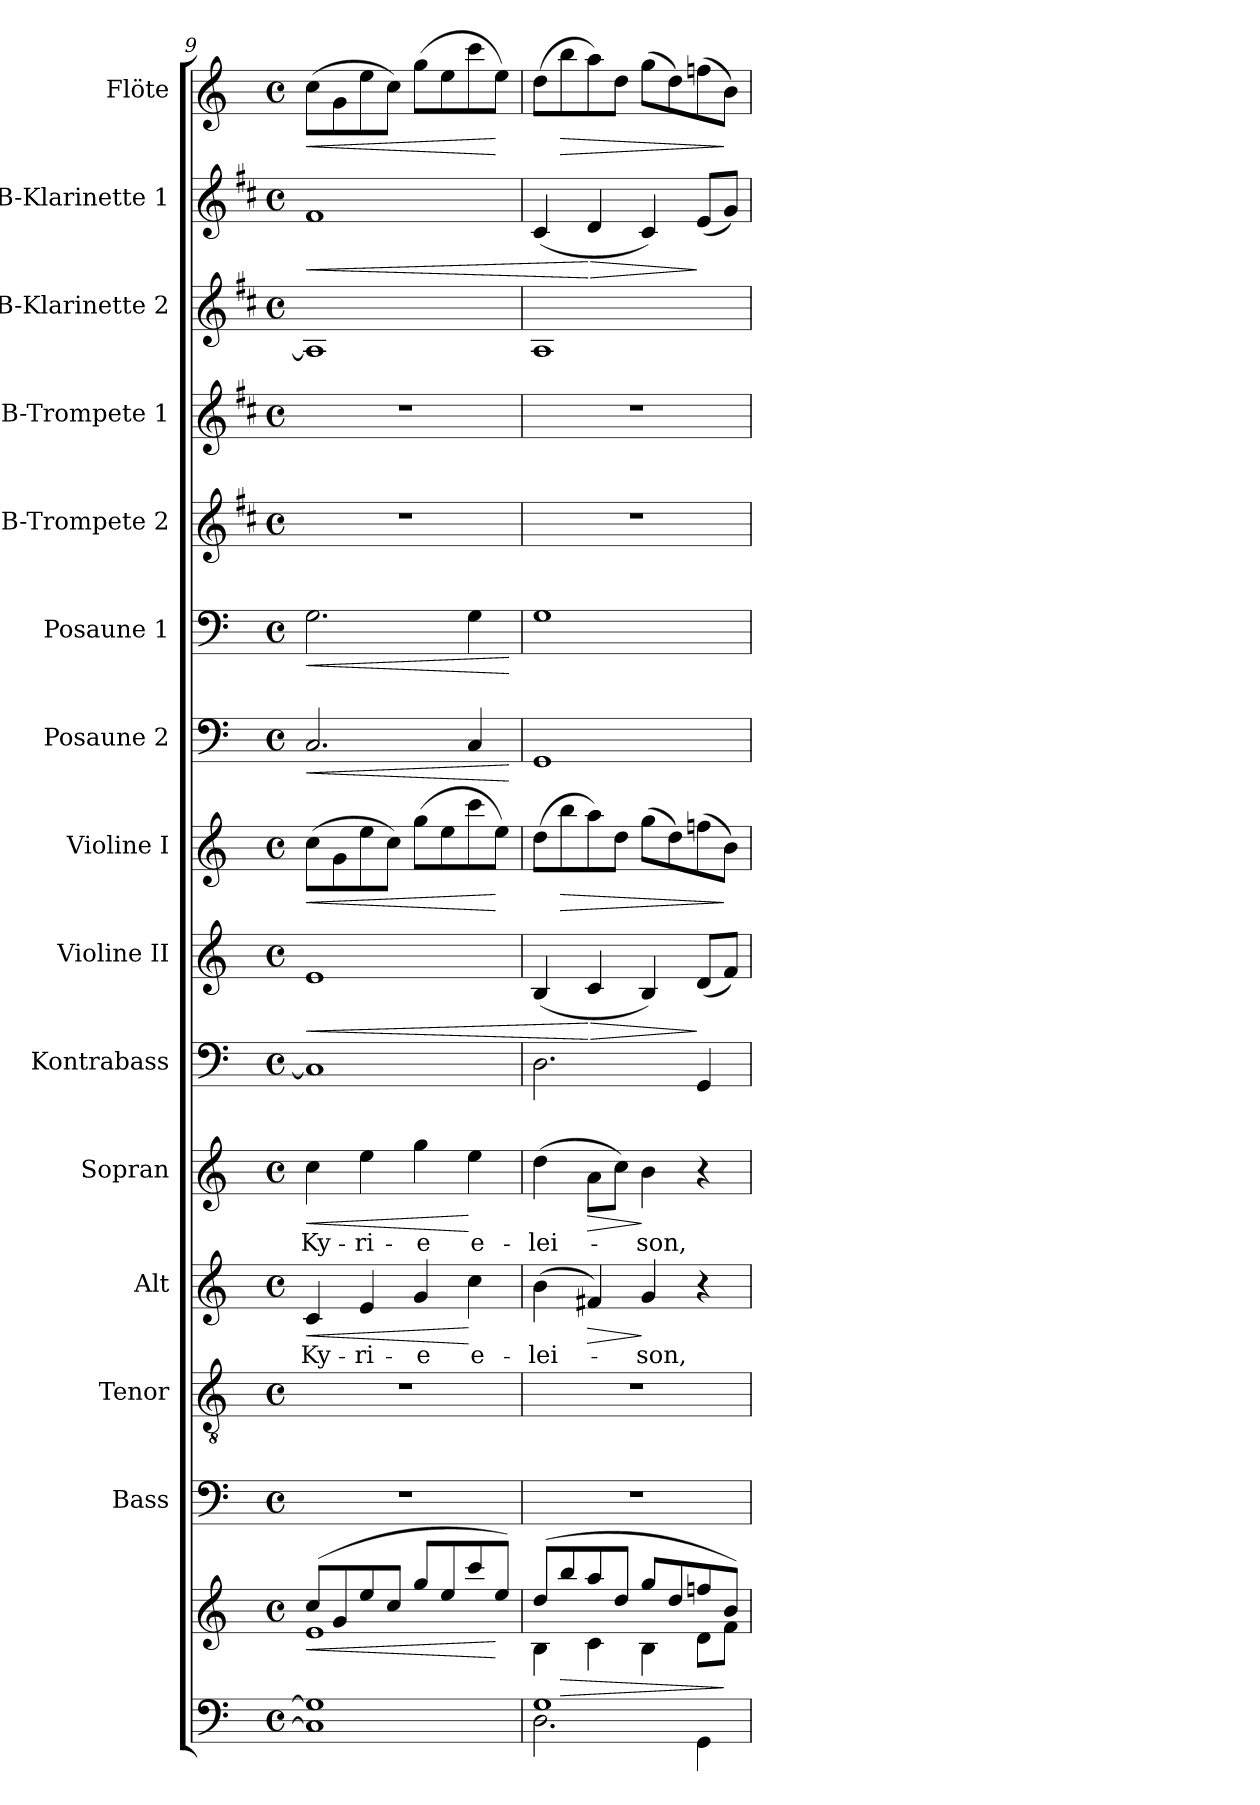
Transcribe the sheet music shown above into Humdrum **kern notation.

**kern	**kern	**dynam	**kern	**kern	**kern	**text	**dynam	**kern	**text	**dynam	**kern	**kern	**dynam	**kern	**dynam	**kern	**dynam	**kern	**dynam	**kern	**kern	**kern	**kern	**dynam	**kern	**dynam
*part15	*part15	*part15	*part14	*part13	*part12	*part12	*part12	*part11	*part11	*part11	*part10	*part9	*part9	*part8	*part8	*part7	*part7	*part6	*part6	*part5	*part4	*part3	*part2	*part2	*part1	*part1
*staff16	*staff15	*staff15/16	*staff14	*staff13	*staff12	*staff12	*staff12	*staff11	*staff11	*staff11	*staff10	*staff9	*staff9	*staff8	*staff8	*staff7	*staff7	*staff6	*staff6	*staff5	*staff4	*staff3	*staff2	*staff2	*staff1	*staff1
*	*	*	*I"Bass	*I"Tenor	*I"Alt	*	*	*I"Sopran	*	*	*I"Kontrabass	*I"Violine II	*	*I"Violine I	*	*I"Posaune 2	*	*I"Posaune 1	*	*I"B-Trompete 2	*I"B-Trompete 1	*I"B-Klarinette 2	*I"B-Klarinette 1	*	*I"Flöte	*
*	*	*	*I'B.	*I'T.	*I'A.	*	*	*I'S.	*	*	*I'Kb.	*I'Vl. II	*	*I'Vl. I	*	*I'Pos. 2	*	*I'Pos. 1	*	*I'B Trp. 2	*I'B Trp. 1	*I'B Kl. 2	*I'B Kl. 1	*	*I'Fl.	*
*clefF4	*clefG2	*	*clefF4	*clefGv2	*clefG2	*	*	*clefG2	*	*	*clefF4	*clefG2	*	*clefG2	*	*clefF4	*	*clefF4	*	*clefG2	*clefG2	*clefG2	*clefG2	*	*clefG2	*
*	*	*	*	*	*	*	*	*	*	*	*ITrd7c12	*	*	*	*	*	*	*	*	*ITrd1c2	*ITrd1c2	*ITrd1c2	*ITrd1c2	*	*	*
*k[]	*k[]	*	*k[]	*k[]	*k[]	*	*	*k[]	*	*	*k[]	*k[]	*	*k[]	*	*k[]	*	*k[]	*	*k[]	*k[]	*k[]	*k[]	*	*k[]	*
*C:	*C:	*	*C:	*C:	*C:	*	*	*C:	*	*	*C:	*C:	*	*C:	*	*C:	*	*C:	*	*C:	*C:	*C:	*C:	*	*C:	*
*M4/4	*M4/4	*	*M4/4	*M4/4	*M4/4	*	*	*M4/4	*	*	*M4/4	*M4/4	*	*M4/4	*	*M4/4	*	*M4/4	*	*M4/4	*M4/4	*M4/4	*M4/4	*	*M4/4	*
*met(c)	*met(c)	*	*met(c)	*met(c)	*met(c)	*	*	*met(c)	*	*	*met(c)	*met(c)	*	*met(c)	*	*met(c)	*	*met(c)	*	*met(c)	*met(c)	*met(c)	*met(c)	*	*met(c)	*
=9	=9	=9	=9	=9	=9	=9	=9	=9	=9	=9	=9	=9	=9	=9	=9	=9	=9	=9	=9	=9	=9	=9	=9	=9	=9	=9
!	!	!LO:HP:b	!	!	!	!LO:LY:b	!LO:HP:b	!	!LO:LY:b	!LO:HP:b	!	!	!LO:HP:b	!	!LO:HP:b	!	!LO:HP:b	!	!LO:HP:b	!	!	!	!	!LO:HP:b	!	!LO:HP:b
*	*^	*	*	*	*	*	*	*	*	*	*	*	*	*	*	*	*	*	*	*	*	*	*	*	*	*
1C] 1G]	(>8cc/L	1e	<	1r	1r	4c/	Ky-	<	4cc\	Ky-	<	1CC]	1e	<	(>8cc\L	<	2.C/	<	2.G\	<	1r	1r	1G]	1e	<	(>8cc\L	<
.	8g/	.	.	.	.	.	.	.	.	.	.	.	.	.	8g\	.	.	.	.	.	.	.	.	.	.	8g\	.
!	!	!	!	!	!	!	!LO:LY:b	!	!	!LO:LY:b	!	!	!	!	!	!	!	!	!	!	!	!	!	!	!	!	!
.	8ee/	.	.	.	.	4e/	-ri-	.	4ee\	-ri-	.	.	.	.	8ee\	.	.	.	.	.	.	.	.	.	.	8ee\	.
.	8cc/J	.	.	.	.	.	.	.	.	.	.	.	.	.	8cc\J)	.	.	.	.	.	.	.	.	.	.	8cc\J)	.
!	!	!	!	!	!	!	!LO:LY:b	!	!	!LO:LY:b	!	!	!	!	!	!	!	!	!	!	!	!	!	!	!	!	!
.	8gg/L	.	.	.	.	4g/	-e	.	4gg\	-e	.	.	.	.	(>8gg\L	.	.	.	.	.	.	.	.	.	.	(>8gg\L	.
.	8ee/	.	.	.	.	.	.	.	.	.	.	.	.	.	8ee\	.	.	.	.	.	.	.	.	.	.	8ee\	.
!	!	!	!	!	!	!	!LO:LY:b	!	!	!LO:LY:b	!	!	!	!	!	!	!	!	!	!	!	!	!	!	!	!	!
.	8ccc/	.	.	.	.	4cc\	e-	[	4ee\	e-	[	.	.	.	8ccc\	.	4C/	.	4G\	.	.	.	.	.	.	8ccc\	.
.	8ee/J)	.	[	.	.	.	.	.	.	.	.	.	.	.	8ee\J)	[	.	.	.	.	.	.	.	.	.	8ee\J)	[
*	*v	*v	*	*	*	*	*	*	*	*	*	*	*	*	*	*	*	*	*	*	*	*	*	*	*	*	*
.	.	.	.	.	.	.	.	.	.	.	.	.	.	.	.	.	[	.	[	.	.	.	.	.	.	.
=10	=10	=10	=10	=10	=10	=10	=10	=10	=10	=10	=10	=10	=10	=10	=10	=10	=10	=10	=10	=10	=10	=10	=10	=10	=10	=10
*^	*^	*	*	*	*	*	*	*	*	*	*	*	*	*	*	*	*	*	*	*	*	*	*	*	*	*
!	!	!	!	!	!	!	!	!LO:LY:b	!	!	!LO:LY:b	!	!	!	!	!	!	!	!	!	!	!	!	!	!	!	!	!
1G	2.D\	(>8dd/L	4B\	.	1r	1r	(>4b\	-lei-	.	(>4dd\	-lei-	.	2.DD\	(<4B/	.	(>8dd\L	.	1GG	.	1G	.	1r	1r	1G	(<4B/	.	(>8dd\L	.
!	!	!	!	!LO:HP:b	!	!	!	!	!	!	!	!	!	!	!	!	!LO:HP:b	!	!	!	!	!	!	!	!	!	!	!LO:HP:b
.	.	8bb/	.	>	.	.	.	.	.	.	.	.	.	.	.	8bb\	>	.	.	.	.	.	.	.	.	.	8bb\	>
!	!	!	!	!	!	!	!	!	!LO:HP:b	!	!	!LO:HP:b	!	!	!LO:HP:n=1:b	!	!	!	!	!	!	!	!	!	!	!LO:HP:n=1:b	!	!
.	.	8aa/	4c\	.	.	.	4f#X/)	.	>	8a\L	.	>	.	4c/	[ >	8aa\)	.	.	.	.	.	.	.	.	4c/	[ >	8aa\)	.
.	.	8dd/J	.	.	.	.	.	.	.	8cc\J)	.	.	.	.	.	8dd\J	.	.	.	.	.	.	.	.	.	.	8dd\J	.
!	!	!	!	!	!	!	!	!LO:LY:b	!	!	!LO:LY:b	!	!	!	!	!	!	!	!	!	!	!	!	!	!	!	!	!
.	.	8gg/L	4B\	.	.	.	4g/	-son,	]	4b\	-son,	]	.	4B/)	.	(>8gg\L	.	.	.	.	.	.	.	.	4B/)	.	(>8gg\L	.
.	.	8dd/	.	.	.	.	.	.	.	.	.	.	.	.	.	8dd\)	.	.	.	.	.	.	.	.	.	.	8dd\)	.
.	4GG\	8ffn/	8d\L	.	.	.	4r	.	.	4r	.	.	4GGG/	(<8d/L	]	(>8ffn\	.	.	.	.	.	.	.	.	(<8d/L	]	(>8ffn\	.
.	.	8b/J)	8f\J	]	.	.	.	.	.	.	.	.	.	8f/J)	.	8b\J)	]	.	.	.	.	.	.	.	8f/J)	.	8b\J)	]
*v	*v	*	*	*	*	*	*	*	*	*	*	*	*	*	*	*	*	*	*	*	*	*	*	*	*	*	*	*
*	*v	*v	*	*	*	*	*	*	*	*	*	*	*	*	*	*	*	*	*	*	*	*	*	*	*	*	*
=	=	=	=	=	=	=	=	=	=	=	=	=	=	=	=	=	=	=	=	=	=	=	=	=	=	=
*-	*-	*-	*-	*-	*-	*-	*-	*-	*-	*-	*-	*-	*-	*-	*-	*-	*-	*-	*-	*-	*-	*-	*-	*-	*-	*-
